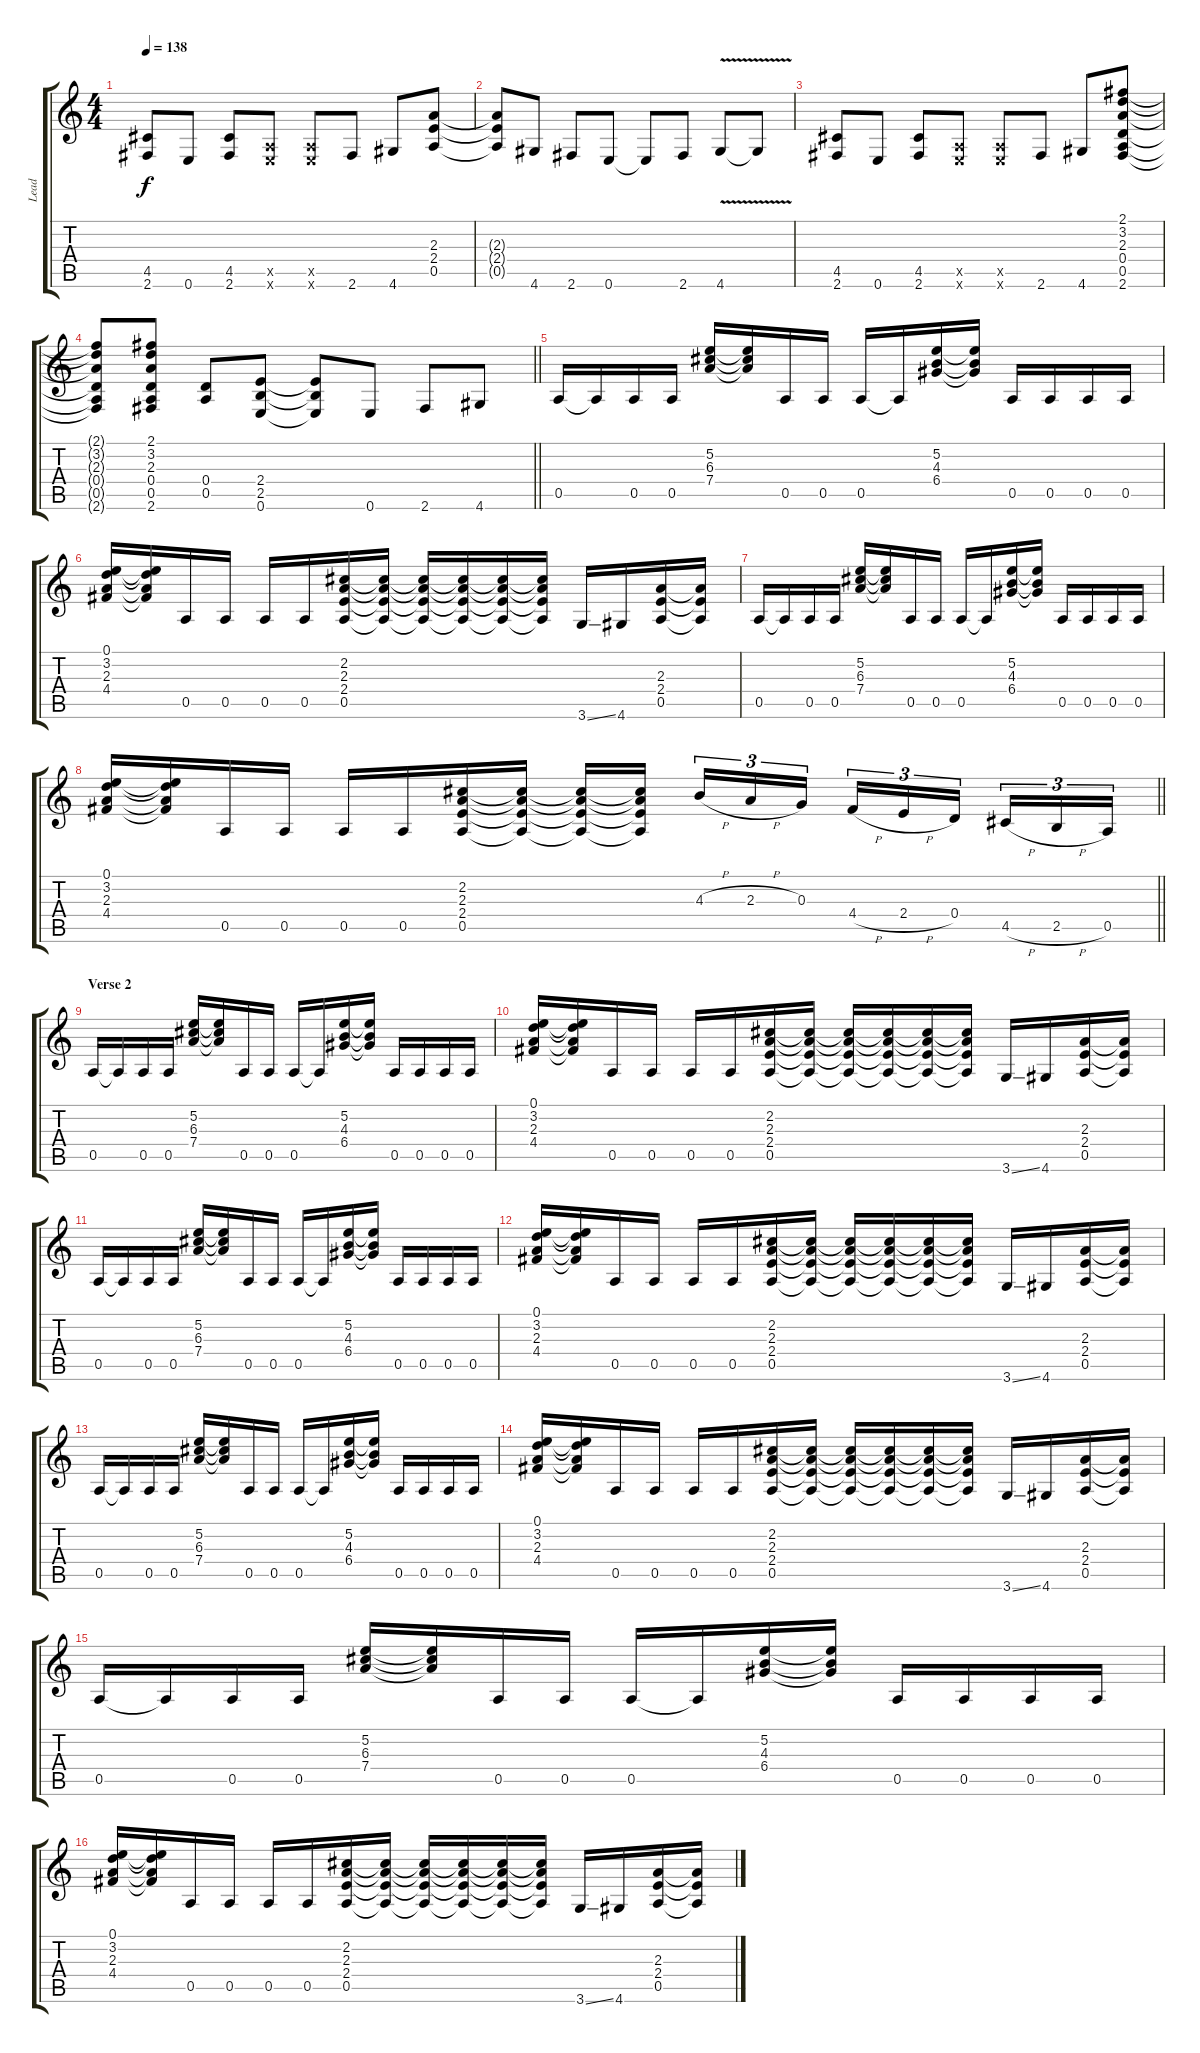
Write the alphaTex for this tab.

\track ("Lead" "Lead") {instrument distortionguitar}
\staff {score tabs}
\tuning (E4 B3 G3 D3 A2 E2) {hide}
\ts (4 4)
\tempo 138
\clef g2
\ks c
(4.5 2.6).8{dy f} 0.6.8 (4.5 2.6).8 (0.5{x} 0.6{x}).8 (0.5{x} 0.6{x}).8 2.6.8 4.6.8 (2.3 2.4 0.5).8 |
(2.3{t} 2.4{t} 0.5{t}).8 4.6.8 2.6.8 0.6.8 0.6{t}.8 2.6.8 4.6{v}.8 4.6{t}.8 |
(4.5 2.6).8 0.6.8 (4.5 2.6).8 (0.5{x} 0.6{x}).8 (0.5{x} 0.6{x}).8 2.6.8 4.6.8 (2.1 3.2 2.3 0.4 0.5 2.6).8 |
\barLineRight lightlight
(2.1{t} 3.2{t} 2.3{t} 0.4{t} 0.5{t} 2.6{t}).8 (2.1 3.2 2.3 0.4 0.5 2.6).8 (0.4 0.5).8 (2.4 2.5 0.6).8 (2.4{t} 2.5{t} 0.6{t}).8 0.6.8 2.6.8 4.6.8 |
0.5.16 0.5{t}.16 0.5.16 0.5.16 (5.2 6.3 7.4).16 (5.2{t} 6.3{t} 7.4{t}).16 0.5.16 0.5.16 0.5.16 0.5{t}.16 (5.2 4.3 6.4).16 (5.2{t} 4.3{t} 6.4{t}).16 0.5.16 0.5.16 0.5.16 0.5.16 |
(0.1 3.2 2.3 4.4).16 (0.1{t} 3.2{t} 2.3{t} 4.4{t}).16 0.5.16 0.5.16 0.5.16 0.5.16 (2.2 2.3 2.4 0.5).16 (2.2{t} 2.3{t} 2.4{t} 0.5{t}).16 (2.2{t} 2.3{t} 2.4{t} 0.5{t}).16 (2.2{t} 2.3{t} 2.4{t} 0.5{t}).16 (2.2{t} 2.3{t} 2.4{t} 0.5{t}).16 (2.2{t} 2.3{t} 2.4{t} 0.5{t}).16 3.6{ss}.16 4.6.16 (2.3 2.4 0.5).16 (2.3{t} 2.4{t} 0.5{t}).16 |
0.5.16 0.5{t}.16 0.5.16 0.5.16 (5.2 6.3 7.4).16 (5.2{t} 6.3{t} 7.4{t}).16 0.5.16 0.5.16 0.5.16 0.5{t}.16 (5.2 4.3 6.4).16 (5.2{t} 4.3{t} 6.4{t}).16 0.5.16 0.5.16 0.5.16 0.5.16 |
\barLineRight lightlight
(0.1 3.2 2.3 4.4).16 (0.1{t} 3.2{t} 2.3{t} 4.4{t}).16 0.5.16 0.5.16 0.5.16 0.5.16 (2.2 2.3 2.4 0.5).16 (2.2{t} 2.3{t} 2.4{t} 0.5{t}).16 (2.2{t} 2.3{t} 2.4{t} 0.5{t}).16 (2.2{t} 2.3{t} 2.4{t} 0.5{t}).16{beam splitsecondary} 4.3{h}.16{tu (3 2)} 2.3{h}.16{tu (3 2)} 0.3.16{tu (3 2)} 4.4{h}.16{tu (3 2)} 2.4{h}.16{tu (3 2)} 0.4.16{tu (3 2) beam splitsecondary} 4.5{h}.16{tu (3 2)} 2.5{h}.16{tu (3 2)} 0.5.16{tu (3 2)} |
\section ("" "Verse 2")
0.5.16 0.5{t}.16 0.5.16 0.5.16 (5.2 6.3 7.4).16 (5.2{t} 6.3{t} 7.4{t}).16 0.5.16 0.5.16 0.5.16 0.5{t}.16 (5.2 4.3 6.4).16 (5.2{t} 4.3{t} 6.4{t}).16 0.5.16 0.5.16 0.5.16 0.5.16 |
(0.1 3.2 2.3 4.4).16 (0.1{t} 3.2{t} 2.3{t} 4.4{t}).16 0.5.16 0.5.16 0.5.16 0.5.16 (2.2 2.3 2.4 0.5).16 (2.2{t} 2.3{t} 2.4{t} 0.5{t}).16 (2.2{t} 2.3{t} 2.4{t} 0.5{t}).16 (2.2{t} 2.3{t} 2.4{t} 0.5{t}).16 (2.2{t} 2.3{t} 2.4{t} 0.5{t}).16 (2.2{t} 2.3{t} 2.4{t} 0.5{t}).16 3.6{ss}.16 4.6.16 (2.3 2.4 0.5).16 (2.3{t} 2.4{t} 0.5{t}).16 |
0.5.16 0.5{t}.16 0.5.16 0.5.16 (5.2 6.3 7.4).16 (5.2{t} 6.3{t} 7.4{t}).16 0.5.16 0.5.16 0.5.16 0.5{t}.16 (5.2 4.3 6.4).16 (5.2{t} 4.3{t} 6.4{t}).16 0.5.16 0.5.16 0.5.16 0.5.16 |
(0.1 3.2 2.3 4.4).16 (0.1{t} 3.2{t} 2.3{t} 4.4{t}).16 0.5.16 0.5.16 0.5.16 0.5.16 (2.2 2.3 2.4 0.5).16 (2.2{t} 2.3{t} 2.4{t} 0.5{t}).16 (2.2{t} 2.3{t} 2.4{t} 0.5{t}).16 (2.2{t} 2.3{t} 2.4{t} 0.5{t}).16 (2.2{t} 2.3{t} 2.4{t} 0.5{t}).16 (2.2{t} 2.3{t} 2.4{t} 0.5{t}).16 3.6{ss}.16 4.6.16 (2.3 2.4 0.5).16 (2.3{t} 2.4{t} 0.5{t}).16 |
0.5.16 0.5{t}.16 0.5.16 0.5.16 (5.2 6.3 7.4).16 (5.2{t} 6.3{t} 7.4{t}).16 0.5.16 0.5.16 0.5.16 0.5{t}.16 (5.2 4.3 6.4).16 (5.2{t} 4.3{t} 6.4{t}).16 0.5.16 0.5.16 0.5.16 0.5.16 |
(0.1 3.2 2.3 4.4).16 (0.1{t} 3.2{t} 2.3{t} 4.4{t}).16 0.5.16 0.5.16 0.5.16 0.5.16 (2.2 2.3 2.4 0.5).16 (2.2{t} 2.3{t} 2.4{t} 0.5{t}).16 (2.2{t} 2.3{t} 2.4{t} 0.5{t}).16 (2.2{t} 2.3{t} 2.4{t} 0.5{t}).16 (2.2{t} 2.3{t} 2.4{t} 0.5{t}).16 (2.2{t} 2.3{t} 2.4{t} 0.5{t}).16 3.6{ss}.16 4.6.16 (2.3 2.4 0.5).16 (2.3{t} 2.4{t} 0.5{t}).16 |
0.5.16 0.5{t}.16 0.5.16 0.5.16 (5.2 6.3 7.4).16 (5.2{t} 6.3{t} 7.4{t}).16 0.5.16 0.5.16 0.5.16 0.5{t}.16 (5.2 4.3 6.4).16 (5.2{t} 4.3{t} 6.4{t}).16 0.5.16 0.5.16 0.5.16 0.5.16 |
(0.1 3.2 2.3 4.4).16 (0.1{t} 3.2{t} 2.3{t} 4.4{t}).16 0.5.16 0.5.16 0.5.16 0.5.16 (2.2 2.3 2.4 0.5).16 (2.2{t} 2.3{t} 2.4{t} 0.5{t}).16 (2.2{t} 2.3{t} 2.4{t} 0.5{t}).16 (2.2{t} 2.3{t} 2.4{t} 0.5{t}).16 (2.2{t} 2.3{t} 2.4{t} 0.5{t}).16 (2.2{t} 2.3{t} 2.4{t} 0.5{t}).16 3.6{ss}.16 4.6.16 (2.3 2.4 0.5).16 (2.3{t} 2.4{t} 0.5{t}).16
